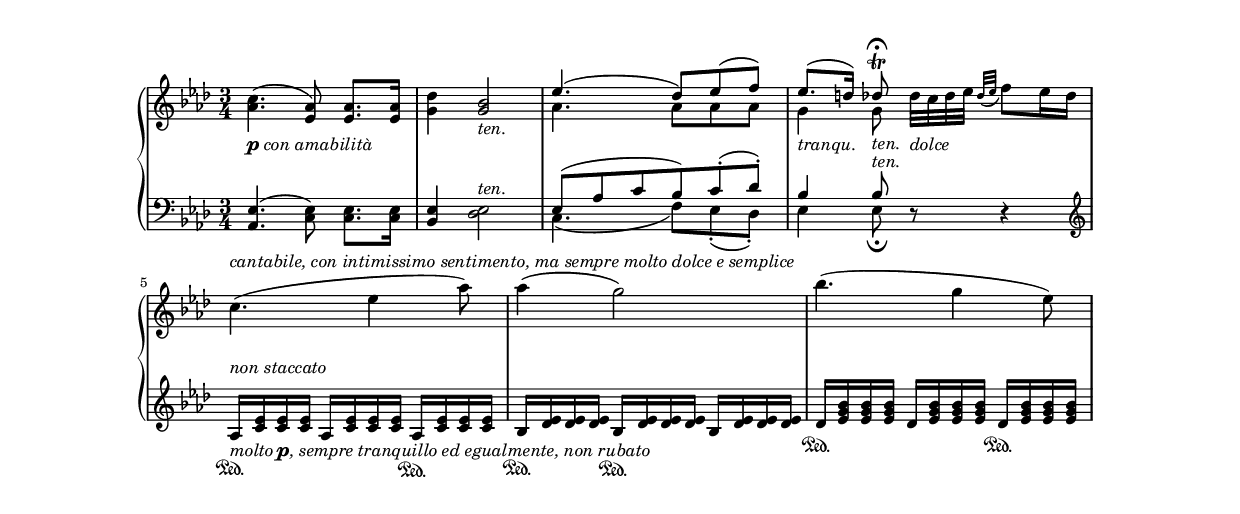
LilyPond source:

% Do not edit this file; it is automatically
% generated from Documentation/snippets/new
% This file is in the public domain.
%% Note: this file works from version 2.12.0
\version "2.13.20"
\include "english.ly"
#(set-global-staff-size 15)
\paper {
  line-width = 16\cm
  indent = 0\cm
}


\header {
  lsrtags = "headwords"
  texidoc = ""
  doctitle = "headword"
} % begin verbatim


\layout {
  \context {
    \Score
    \override PaperColumn #'keep-inside-line = ##t
    \override NonMusicalPaperColumn #'keep-inside-line = ##t
  }
}

% NR 1.8 Text

% L. v. Beethoven, Op. 110
% Piano sonata 31
% measures 1 - 7

\layout {
  \context {
    \Score
    \override SpacingSpanner #'base-shortest-duration =
    #(ly:make-moment 1 20)
  }
}

\new PianoStaff <<

  % RH staff
  \new Staff {
    \clef treble
    \key af \major
    \time 3/4

    \once \override TextScript #'staff-padding = #4
    <c'' af'>4. (
    _ \markup { \dynamic p \italic { con amabilità } }
    <af' ef'>8 )
    <af' ef'>8. [
    <af' ef'>16 ]

    |

    <df'' g'>4
    <bf' g'>2
    _ \markup { \italic { ten. } }

    |

    <<

      \new Voice {
        \voiceOne
        ef''4. (
        df''8 [ )
        ef'' (
        f'' ) ]

        |

        \once \override TextScript #'staff-padding = #4
        ef''8. (
        _ \markup { \italic { tranqu. } }
        d''16 )
        df''8 \trill \fermata
        _ \markup { \italic { ten. } }
      }

      \new Voice {
        \voiceTwo
        af'4.
        af'8 [
        af'8
        af'8 ]

        |

        g'4
        g'8
      }

    >>

    \oneVoice
    \once \override TextScript #'staff-padding = #4
    df''32
    _ \markup { \italic dolce }
    c''32
    df''32
    ef''32
    \acciaccatura { df''[ ef'' ] }
    f''8
    ef''16
    df''16

    |
    \break
    \overrideProperty "Score.NonMusicalPaperColumn"
    #'line-break-system-details #'((alignment-distances . (12)))

    c''4. (
    ^ \markup \italic { cantabile, con intimissimo sentimento,
      ma sempre molto dolce e semplice }
    ef''4
    af''8 )

    |

    af''4 (
    g''2 )

    |

    bf''4. (
    g''4
    ef''8 )

    |
  }

  % LH
  \new Staff {
    \clef bass
    \key af \major
    \time 3/4

    <ef af,>4. (
    <ef c>8 )
    <ef c>8. [
    <ef c>16 ]

    |

    <ef bf,>4
    <ef df>2 ^ \markup { \italic ten. }

    |

    <<

      \new Voice {
        \voiceOne
        ef8 [ (
        af8
        c'8
        bf8 )
        c'8 ( \staccato
        df'8 ]  ) \staccato

        |

        bf4
        bf8 ^ \markup { \italic ten. }
      }

      \new Voice {
        \voiceTwo
        c4. (
        f8 [ )
        ef8 ( \staccato
        df8 ] ) \staccato

        |

        ef4
        ef8 \fermata
      }

    >>

    \oneVoice
    r8
    r4
    \clef treble

    |

    \override Staff.SustainPedalLineSpanner #'outside-staff-priority = #1000
    \override Staff.SustainPedalLineSpanner #'staff-padding = #7
    \once \override TextScript #'padding = #2
    af16 \sustainOn
    ^ \markup \italic { non staccato }
    _ \markup \italic { molto \concat { \dynamic { p } , } sempre tranquillo
      ed egualmente, non rubato }
    <ef' c'>16
    <ef' c'>16
    <ef' c'>16
    af16
    <ef' c'>16
    <ef' c'>16
    <ef' c'>16
    af16 \sustainOn
    <ef' c'>16
    <ef' c'>16
    <ef' c'>16

    |

    bf16 \sustainOn
    <ef' df'>16
    <ef' df'>16
    <ef' df'>16
    bf16 \sustainOn
    <ef' df'>16
    <ef' df'>16
    <ef' df'>16
    bf16
    <ef' df'>16
    <ef' df'>16
    <ef' df'>16

    |

    \override Staff.SustainPedalLineSpanner #'staff-padding = #4
    df'16 \sustainOn
    <bf' g' ef'>16
    <bf' g' ef'>16
    <bf' g' ef'>16
    df'16
    <bf' g' ef'>16
    <bf' g' ef'>16
    <bf' g' ef'>16
    df'16 \sustainOn
    <bf' g' ef'>16
    <bf' g' ef'>16
    <bf' g' ef'>16

    |
  }

>>
